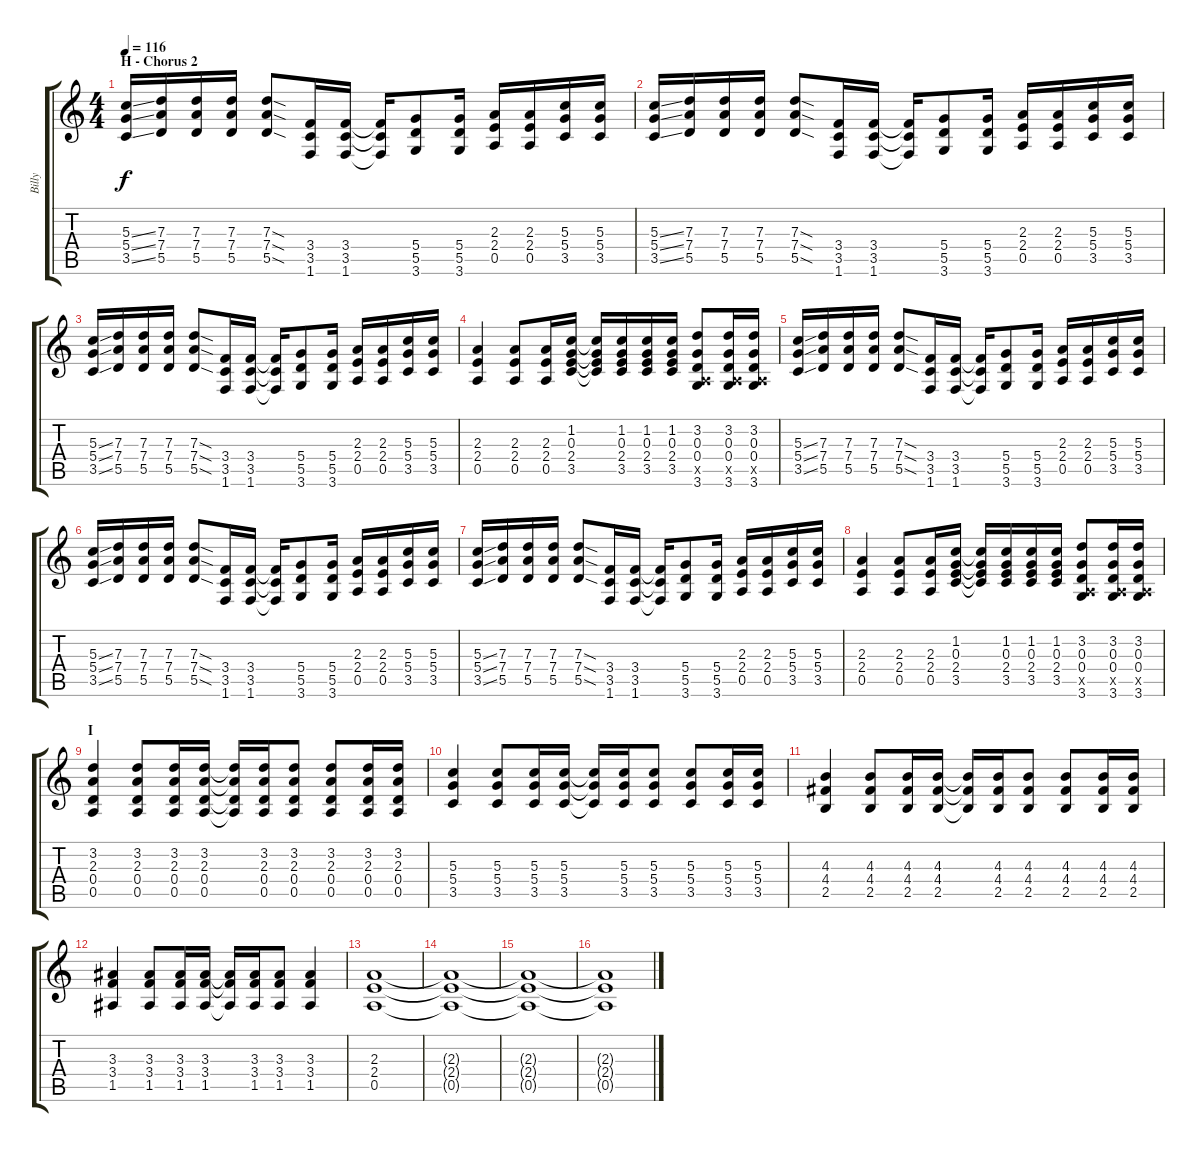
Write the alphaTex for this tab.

\track ("Billy" "Billy") {instrument overdrivenguitar}
\staff {score tabs}
\tuning (E4 B3 G3 D3 A2 E2) {hide}
\ts (4 4)
\section ("" "H - Chorus 2")
\tempo 116
\clef g2
\ks c
(5.3{ss} 5.4{ss} 3.5{ss}).16{dy f volume 13 balance 2} (7.3 7.4 5.5).16 (7.3 7.4 5.5).16 (7.3 7.4 5.5).16 (7.3{sod} 7.4{sod} 5.5{sod}).8 (3.4 3.5 1.6).16 (3.4 3.5 1.6).16 (3.4{t} 3.5{t} 1.6{t}).16 (5.4 5.5 3.6).8 (5.4 5.5 3.6).16 (2.3 2.4 0.5).16 (2.3 2.4 0.5).16 (5.3 5.4 3.5).16 (5.3 5.4 3.5).16 |
(5.3{ss} 5.4{ss} 3.5{ss}).16 (7.3 7.4 5.5).16 (7.3 7.4 5.5).16 (7.3 7.4 5.5).16 (7.3{sod} 7.4{sod} 5.5{sod}).8 (3.4 3.5 1.6).16 (3.4 3.5 1.6).16 (3.4{t} 3.5{t} 1.6{t}).16 (5.4 5.5 3.6).8 (5.4 5.5 3.6).16 (2.3 2.4 0.5).16 (2.3 2.4 0.5).16 (5.3 5.4 3.5).16 (5.3 5.4 3.5).16 |
(5.3{ss} 5.4{ss} 3.5{ss}).16 (7.3 7.4 5.5).16 (7.3 7.4 5.5).16 (7.3 7.4 5.5).16 (7.3{sod} 7.4{sod} 5.5{sod}).8 (3.4 3.5 1.6).16 (3.4 3.5 1.6).16 (3.4{t} 3.5{t} 1.6{t}).16 (5.4 5.5 3.6).8 (5.4 5.5 3.6).16 (2.3 2.4 0.5).16 (2.3 2.4 0.5).16 (5.3 5.4 3.5).16 (5.3 5.4 3.5).16 |
(2.3 2.4 0.5).4 (2.3 2.4 0.5).8 (2.3 2.4 0.5).16 (1.2 0.3 2.4 3.5).16 (1.2{t} 0.3{t} 2.4{t} 3.5{t}).16 (1.2 0.3 2.4 3.5).16 (1.2 0.3 2.4 3.5).16 (1.2 0.3 2.4 3.5).16 (3.2 0.3 0.4 0.5{x} 3.6).8 (3.2 0.3 0.4 0.5{x} 3.6).16 (3.2 0.3 0.4 0.5{x} 3.6).16 |
(5.3{ss} 5.4{ss} 3.5{ss}).16 (7.3 7.4 5.5).16 (7.3 7.4 5.5).16 (7.3 7.4 5.5).16 (7.3{sod} 7.4{sod} 5.5{sod}).8 (3.4 3.5 1.6).16 (3.4 3.5 1.6).16 (3.4{t} 3.5{t} 1.6{t}).16 (5.4 5.5 3.6).8 (5.4 5.5 3.6).16 (2.3 2.4 0.5).16 (2.3 2.4 0.5).16 (5.3 5.4 3.5).16 (5.3 5.4 3.5).16 |
(5.3{ss} 5.4{ss} 3.5{ss}).16 (7.3 7.4 5.5).16 (7.3 7.4 5.5).16 (7.3 7.4 5.5).16 (7.3{sod} 7.4{sod} 5.5{sod}).8 (3.4 3.5 1.6).16 (3.4 3.5 1.6).16 (3.4{t} 3.5{t} 1.6{t}).16 (5.4 5.5 3.6).8 (5.4 5.5 3.6).16 (2.3 2.4 0.5).16 (2.3 2.4 0.5).16 (5.3 5.4 3.5).16 (5.3 5.4 3.5).16 |
(5.3{ss} 5.4{ss} 3.5{ss}).16 (7.3 7.4 5.5).16 (7.3 7.4 5.5).16 (7.3 7.4 5.5).16 (7.3{sod} 7.4{sod} 5.5{sod}).8 (3.4 3.5 1.6).16 (3.4 3.5 1.6).16 (3.4{t} 3.5{t} 1.6{t}).16 (5.4 5.5 3.6).8 (5.4 5.5 3.6).16 (2.3 2.4 0.5).16 (2.3 2.4 0.5).16 (5.3 5.4 3.5).16 (5.3 5.4 3.5).16 |
(2.3 2.4 0.5).4 (2.3 2.4 0.5).8 (2.3 2.4 0.5).16 (1.2 0.3 2.4 3.5).16 (1.2{t} 0.3{t} 2.4{t} 3.5{t}).16 (1.2 0.3 2.4 3.5).16 (1.2 0.3 2.4 3.5).16 (1.2 0.3 2.4 3.5).16 (3.2 0.3 0.4 0.5{x} 3.6).8 (3.2 0.3 0.4 0.5{x} 3.6).16 (3.2 0.3 0.4 0.5{x} 3.6).16 |
\section ("" "I")
(3.2 2.3 0.4 0.5).4 (3.2 2.3 0.4 0.5).8 (3.2 2.3 0.4 0.5).16 (3.2 2.3 0.4 0.5).16 (3.2{t} 2.3{t} 0.4{t} 0.5{t}).16 (3.2 2.3 0.4 0.5).16 (3.2 2.3 0.4 0.5).8 (3.2 2.3 0.4 0.5).8 (3.2 2.3 0.4 0.5).16 (3.2 2.3 0.4 0.5).16 |
(5.3 5.4 3.5).4 (5.3 5.4 3.5).8 (5.3 5.4 3.5).16 (5.3 5.4 3.5).16 (5.3{t} 5.4{t} 3.5{t}).16 (5.3 5.4 3.5).16 (5.3 5.4 3.5).8 (5.3 5.4 3.5).8 (5.3 5.4 3.5).16 (5.3 5.4 3.5).16 |
(4.3 4.4 2.5).4 (4.3 4.4 2.5).8 (4.3 4.4 2.5).16 (4.3 4.4 2.5).16 (4.3{t} 4.4{t} 2.5{t}).16 (4.3 4.4 2.5).16 (4.3 4.4 2.5).8 (4.3 4.4 2.5).8 (4.3 4.4 2.5).16 (4.3 4.4 2.5).16 |
(3.3 3.4 1.5).4 (3.3 3.4 1.5).8 (3.3 3.4 1.5).16 (3.3 3.4 1.5).16 (3.3{t} 3.4{t} 1.5{t}).16 (3.3 3.4 1.5).16 (3.3 3.4 1.5).8 (3.3 3.4 1.5).4 |
(2.3 2.4 0.5).1 |
(2.3{t} 2.4{t} 0.5{t}).1 |
(2.3{t} 2.4{t} 0.5{t}).1 |
(2.3{t} 2.4{t} 0.5{t}).1
